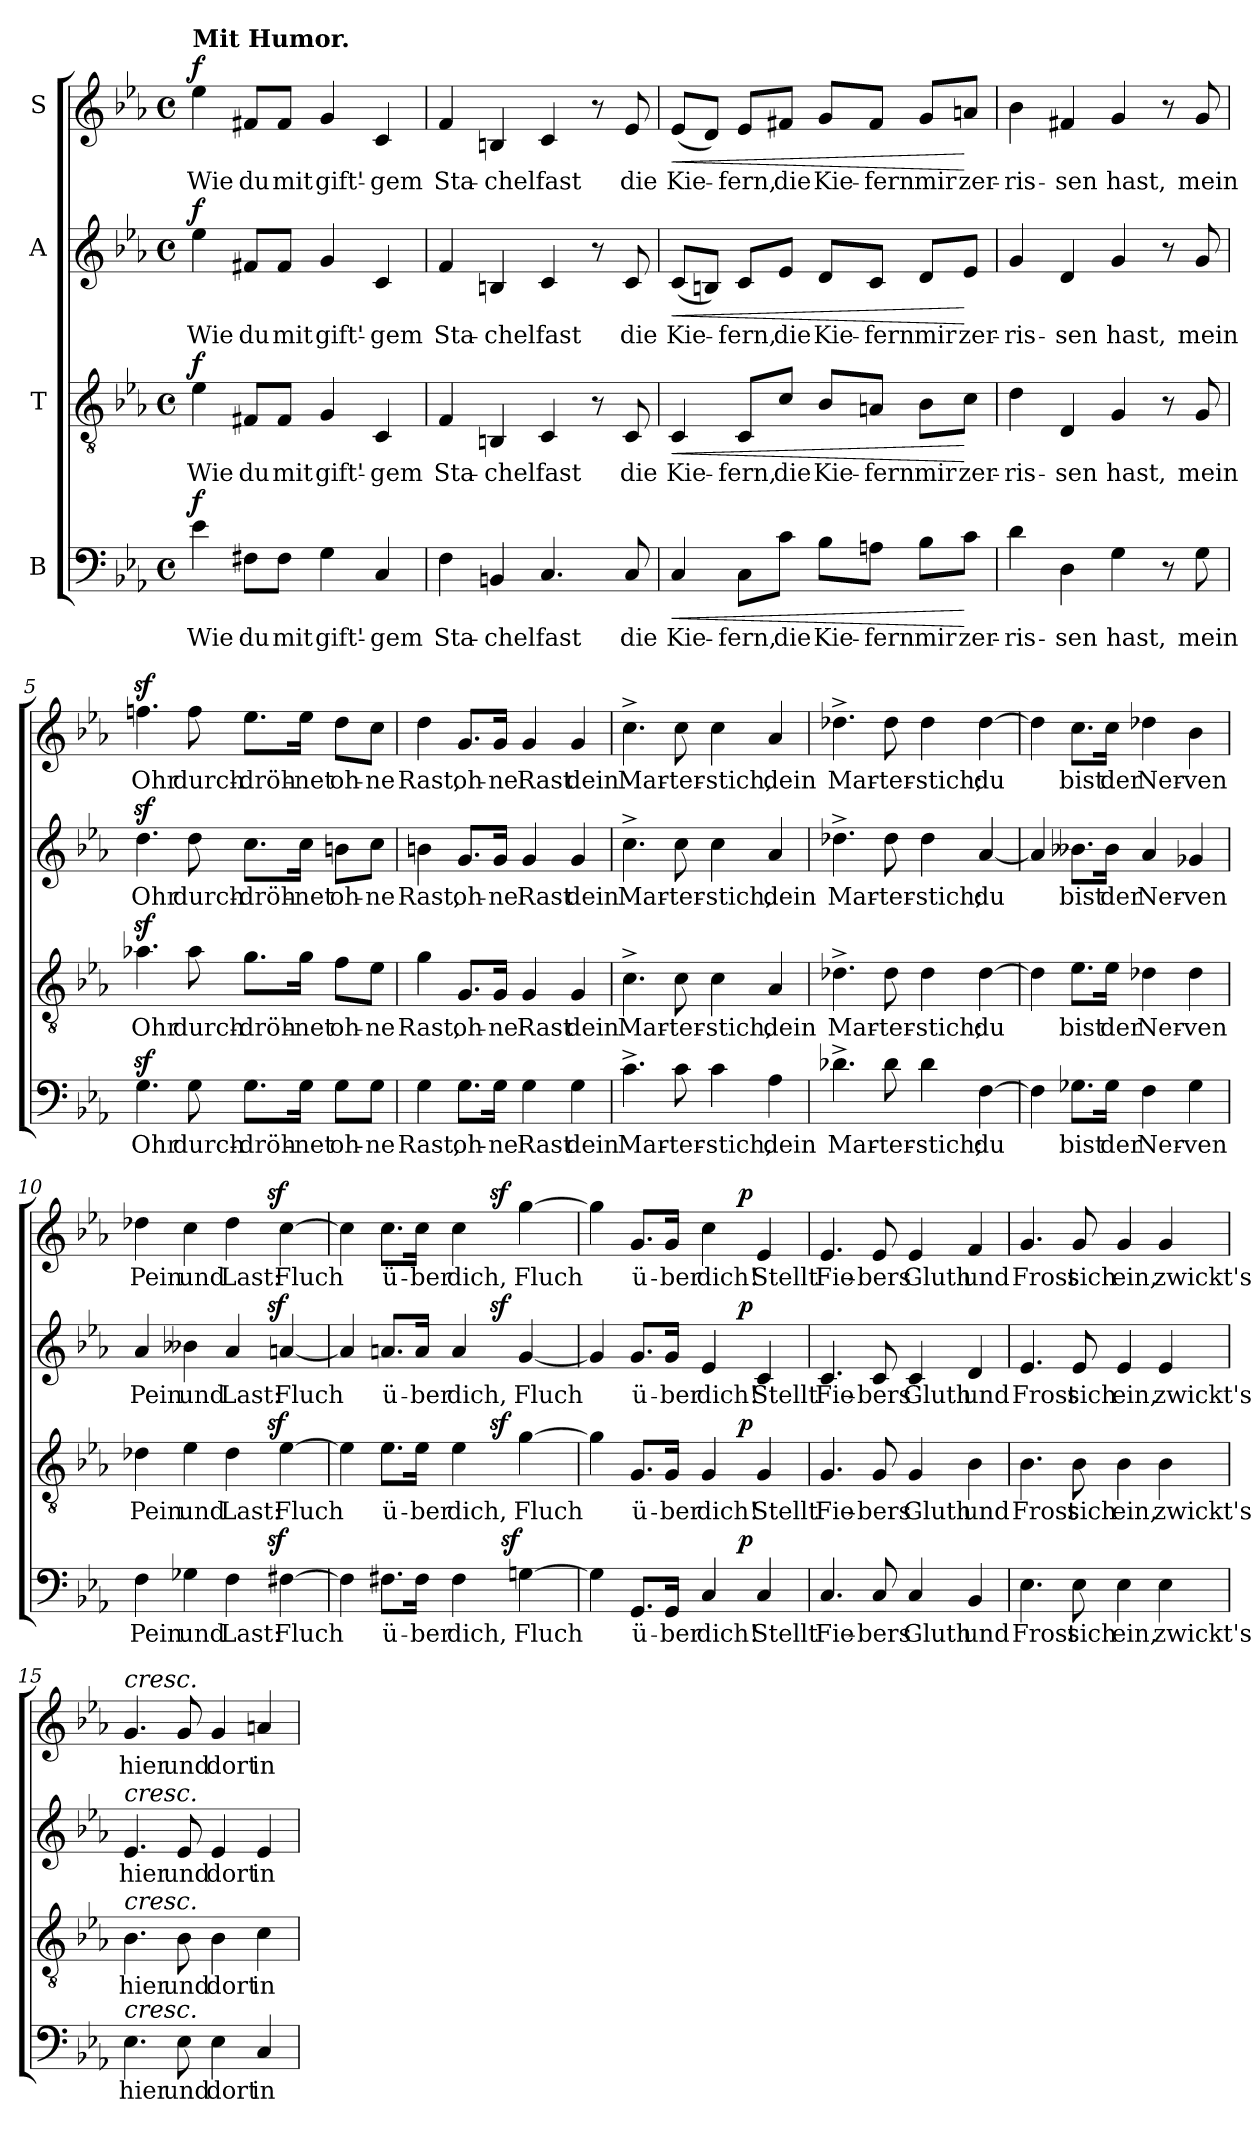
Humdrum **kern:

**kern	**text	**dynam	**kern	**text	**dynam	**kern	**text	**dynam	**kern	**text	**dynam
*part4	*part4	*part4	*part3	*part3	*part3	*part2	*part2	*part2	*part1	*part1	*part1
*staff4	*staff4	*staff4	*staff3	*staff3	*staff3	*staff2	*staff2	*staff2	*staff1	*staff1	*staff1
*I"B	*	*	*I"T	*	*	*I"A	*	*	*I"S	*	*
*clefF4	*	*	*clefGv2	*	*	*clefG2	*	*	*clefG2	*	*
*k[b-e-a-]	*	*	*k[b-e-a-]	*	*	*k[b-e-a-]	*	*	*k[b-e-a-]	*	*
*E-:	*	*	*E-:	*	*	*E-:	*	*	*E-:	*	*
*M4/4	*	*	*M4/4	*	*	*M4/4	*	*	*M4/4	*	*
*met(c)	*	*	*met(c)	*	*	*met(c)	*	*	*met(c)	*	*
=1	=1	=1	=1	=1	=1	=1	=1	=1	=1	=1	=1
!	!	!	!	!	!	!	!	!	!LO:TX:a:B:t=Mit Humor.	!	!
!	!LO:LY:b	!LO:DY:b	!	!LO:LY:b	!LO:DY:b	!	!LO:LY:b	!LO:DY:b	!	!LO:LY:b	!LO:DY:b
4e-\	Wie	f	4e-\	Wie	f	4ee-\	Wie	f	4ee-\	Wie	f
!	!LO:LY:b	!	!	!LO:LY:b	!	!	!LO:LY:b	!	!	!LO:LY:b	!
8F#X\L	du	.	8F#X/L	du	.	8f#X/L	du	.	8f#X/L	du	.
!	!LO:LY:b	!	!	!LO:LY:b	!	!	!LO:LY:b	!	!	!LO:LY:b	!
8F#\J	mit	.	8F#/J	mit	.	8f#/J	mit	.	8f#/J	mit	.
!	!LO:LY:b	!	!	!LO:LY:b	!	!	!LO:LY:b	!	!	!LO:LY:b	!
4G\	gift'-	.	4G/	gift'-	.	4g/	gift'-	.	4g/	gift'-	.
!	!LO:LY:b	!	!	!LO:LY:b	!	!	!LO:LY:b	!	!	!LO:LY:b	!
4C/	-gem	.	4C/	-gem	.	4c/	-gem	.	4c/	-gem	.
=2	=2	=2	=2	=2	=2	=2	=2	=2	=2	=2	=2
!	!LO:LY:b	!	!	!LO:LY:b	!	!	!LO:LY:b	!	!	!LO:LY:b	!
4F\	Sta-	.	4F/	Sta-	.	4f/	Sta-	.	4f/	Sta-	.
!	!LO:LY:b	!	!	!LO:LY:b	!	!	!LO:LY:b	!	!	!LO:LY:b	!
4BBn/	-chel	.	4BBn/	-chel	.	4Bn/	-chel	.	4Bn/	-chel	.
!	!LO:LY:b	!	!	!LO:LY:b	!	!	!LO:LY:b	!	!	!LO:LY:b	!
4.C/	fast	.	4C/	fast	.	4c/	fast	.	4c/	fast	.
.	.	.	8r	.	.	8r	.	.	8r	.	.
!	!LO:LY:b	!	!	!LO:LY:b	!	!	!LO:LY:b	!	!	!LO:LY:b	!
8C/	die	.	8C/	die	.	8c/	die	.	8e-/	die	.
=3	=3	=3	=3	=3	=3	=3	=3	=3	=3	=3	=3
!	!LO:LY:b	!LO:HP:b	!	!LO:LY:b	!LO:HP:b	!	!LO:LY:b	!LO:HP:b	!	!LO:LY:b	!LO:HP:b
4C/	Kie-	<	4C/	Kie-	<	(<8c/L	Kie-	<	(<8e-/L	Kie-	<
.	.	.	.	.	.	8Bn/J)	.	.	8d/J)	.	.
!	!LO:LY:b	!	!	!LO:LY:b	!	!	!LO:LY:b	!	!	!LO:LY:b	!
8C\L	-fern,	.	8C/L	-fern,	.	8c/L	-fern,	.	8e-/L	-fern,	.
!	!LO:LY:b	!	!	!LO:LY:b	!	!	!LO:LY:b	!	!	!LO:LY:b	!
8c\J	die	.	8c/J	die	.	8e-/J	die	.	8f#X/J	die	.
!	!LO:LY:b	!	!	!LO:LY:b	!	!	!LO:LY:b	!	!	!LO:LY:b	!
8B-\L	Kie-	.	8B-/L	Kie-	.	8d/L	Kie-	.	8g/L	Kie-	.
!	!LO:LY:b	!	!	!LO:LY:b	!	!	!LO:LY:b	!	!	!LO:LY:b	!
8An\J	-fern	.	8An/J	-fern	.	8c/J	-fern	.	8f#/J	-fern	.
!	!LO:LY:b	!	!	!LO:LY:b	!	!	!LO:LY:b	!	!	!LO:LY:b	!
8B-\L	mir	.	8B-\L	mir	.	8d/L	mir	.	8g/L	mir	.
!	!LO:LY:b	!	!	!LO:LY:b	!	!	!LO:LY:b	!	!	!LO:LY:b	!
8c\J	zer-	[	8c\J	zer-	[	8e-/J	zer-	[	8an/J	zer-	[
!!LO:LB:g=z
=4	=4	=4	=4	=4	=4	=4	=4	=4	=4	=4	=4
!	!LO:LY:b	!	!	!LO:LY:b	!	!	!LO:LY:b	!	!	!LO:LY:b	!
4d\	-ris-	.	4d\	-ris-	.	4g/	-ris-	.	4b-\	-ris-	.
!	!LO:LY:b	!	!	!LO:LY:b	!	!	!LO:LY:b	!	!	!LO:LY:b	!
4D\	-sen	.	4D/	-sen	.	4d/	-sen	.	4f#X/	-sen	.
!	!LO:LY:b	!	!	!LO:LY:b	!	!	!LO:LY:b	!	!	!LO:LY:b	!
4G\	hast,	.	4G/	hast,	.	4g/	hast,	.	4g/	hast,	.
8r	.	.	8r	.	.	8r	.	.	8r	.	.
!	!LO:LY:b	!	!	!LO:LY:b	!	!	!LO:LY:b	!	!	!LO:LY:b	!
8G\	mein	.	8G/	mein	.	8g/	mein	.	8g/	mein	.
=5	=5	=5	=5	=5	=5	=5	=5	=5	=5	=5	=5
!	!LO:LY:b	!	!	!LO:LY:b	!	!	!LO:LY:b	!	!	!LO:LY:b	!
4.Gz>\	Ohr	.	4.a-Xz>\	Ohr	.	4.ddz>\	Ohr	.	4.ffnz>\	Ohr	.
!	!LO:LY:b	!	!	!LO:LY:b	!	!	!LO:LY:b	!	!	!LO:LY:b	!
8G\	durch-	.	8a-\	durch-	.	8dd\	durch-	.	8ff\	durch-	.
!	!LO:LY:b	!	!	!LO:LY:b	!	!	!LO:LY:b	!	!	!LO:LY:b	!
8.G\L	-dröh-	.	8.g\L	-dröh-	.	8.cc\L	-dröh-	.	8.ee-\L	-dröh-	.
!	!LO:LY:b	!	!	!LO:LY:b	!	!	!LO:LY:b	!	!	!LO:LY:b	!
16G\Jk	-net	.	16g\Jk	-net	.	16cc\Jk	-net	.	16ee-\Jk	-net	.
!	!LO:LY:b	!	!	!LO:LY:b	!	!	!LO:LY:b	!	!	!LO:LY:b	!
8G\L	oh-	.	8f\L	oh-	.	8bn\L	oh-	.	8dd\L	oh-	.
!	!LO:LY:b	!	!	!LO:LY:b	!	!	!LO:LY:b	!	!	!LO:LY:b	!
8G\J	-ne	.	8e-\J	-ne	.	8cc\J	-ne	.	8cc\J	-ne	.
=6	=6	=6	=6	=6	=6	=6	=6	=6	=6	=6	=6
!	!LO:LY:b	!	!	!LO:LY:b	!	!	!LO:LY:b	!	!	!LO:LY:b	!
4G\	Rast,	.	4g\	Rast,	.	4bn\	Rast,	.	4dd\	Rast,	.
!	!LO:LY:b	!	!	!LO:LY:b	!	!	!LO:LY:b	!	!	!LO:LY:b	!
8.G\L	oh-	.	8.G/L	oh-	.	8.g/L	oh-	.	8.g/L	oh-	.
!	!LO:LY:b	!	!	!LO:LY:b	!	!	!LO:LY:b	!	!	!LO:LY:b	!
16G\Jk	-ne	.	16G/Jk	-ne	.	16g/Jk	-ne	.	16g/Jk	-ne	.
!	!LO:LY:b	!	!	!LO:LY:b	!	!	!LO:LY:b	!	!	!LO:LY:b	!
4G\	Rast	.	4G/	Rast	.	4g/	Rast	.	4g/	Rast	.
!	!LO:LY:b	!	!	!LO:LY:b	!	!	!LO:LY:b	!	!	!LO:LY:b	!
4G\	dein	.	4G/	dein	.	4g/	dein	.	4g/	dein	.
=7	=7	=7	=7	=7	=7	=7	=7	=7	=7	=7	=7
!	!LO:LY:b	!	!	!LO:LY:b	!	!	!LO:LY:b	!	!	!LO:LY:b	!
4.c^>\	Mar-	.	4.c^>\	Mar-	.	4.cc^>\	Mar-	.	4.cc^>\	Mar-	.
!	!LO:LY:b	!	!	!LO:LY:b	!	!	!LO:LY:b	!	!	!LO:LY:b	!
8c\	-ter-	.	8c\	-ter-	.	8cc\	-ter-	.	8cc\	-ter-	.
!	!LO:LY:b	!	!	!LO:LY:b	!	!	!LO:LY:b	!	!	!LO:LY:b	!
4c\	-stich,	.	4c\	-stich,	.	4cc\	-stich,	.	4cc\	-stich,	.
!	!LO:LY:b	!	!	!LO:LY:b	!	!	!LO:LY:b	!	!	!LO:LY:b	!
4A-\	dein	.	4A-/	dein	.	4a-/	dein	.	4a-/	dein	.
!!LO:LB:g=z
=8	=8	=8	=8	=8	=8	=8	=8	=8	=8	=8	=8
!	!LO:LY:b	!	!	!LO:LY:b	!	!	!LO:LY:b	!	!	!LO:LY:b	!
4.d-X^>\	Mar-	.	4.d-X^>\	Mar-	.	4.dd-X^>\	Mar-	.	4.dd-X^>\	Mar-	.
!	!LO:LY:b	!	!	!LO:LY:b	!	!	!LO:LY:b	!	!	!LO:LY:b	!
8d-\	-ter-	.	8d-\	-ter-	.	8dd-\	-ter-	.	8dd-\	-ter-	.
!	!LO:LY:b	!	!	!LO:LY:b	!	!	!LO:LY:b	!	!	!LO:LY:b	!
4d-\	-stich;	.	4d-\	-stich;	.	4dd-\	-stich;	.	4dd-\	-stich;	.
!	!LO:LY:b	!	!	!LO:LY:b	!	!	!LO:LY:b	!	!	!LO:LY:b	!
[4F\	du	.	[4d-\	du	.	[4a-/	du	.	[4dd-\	du	.
=9	=9	=9	=9	=9	=9	=9	=9	=9	=9	=9	=9
4F\]	.	.	4d-\]	.	.	4a-/]	.	.	4dd-\]	.	.
!	!LO:LY:b	!	!	!LO:LY:b	!	!	!LO:LY:b	!	!	!LO:LY:b	!
8.G-X\L	bist	.	8.e-\L	bist	.	8.b--X\L	bist	.	8.cc\L	bist	.
!	!LO:LY:b	!	!	!LO:LY:b	!	!	!LO:LY:b	!	!	!LO:LY:b	!
16G-\Jk	der	.	16e-\Jk	der	.	16b--\Jk	der	.	16cc\Jk	der	.
!	!LO:LY:b	!	!	!LO:LY:b	!	!	!LO:LY:b	!	!	!LO:LY:b	!
4F\	Ner-	.	4d-X\	Ner-	.	4a-/	Ner-	.	4dd-X\	Ner-	.
!	!LO:LY:b	!	!	!LO:LY:b	!	!	!LO:LY:b	!	!	!LO:LY:b	!
4G-\	-ven	.	4d-\	-ven	.	4g-X/	-ven	.	4b-\	-ven	.
=10	=10	=10	=10	=10	=10	=10	=10	=10	=10	=10	=10
!	!LO:LY:b	!	!	!LO:LY:b	!	!	!LO:LY:b	!	!	!LO:LY:b	!
*^	*	*	*^	*	*	*^	*	*	*^	*	*
4F\	2ryy	Pein	.	4d-X\	2ryy	Pein	.	4a-/	2ryy	Pein	.	4dd-X\	2ryy	Pein	.
!	!	!LO:LY:b	!	!	!	!LO:LY:b	!	!	!	!LO:LY:b	!	!	!	!LO:LY:b	!
4G-X\	.	und	.	4e-\	.	und	.	4b--X\	.	und	.	4cc\	.	und	.
!	!	!LO:LY:b	!	!	!	!LO:LY:b	!	!	!	!LO:LY:b	!	!	!	!LO:LY:b	!
4F\	8..ryy	Last:	.	4d-\	8..ryy	Last:	.	4a-/	8..ryy	Last:	.	4dd-\	8..ryy	Last:	.
!	!	!	!LO:DY:a	!	!	!	!LO:DY:a	!	!	!	!LO:DY:a	!	!	!	!LO:DY:a
.	4ryy	.	sf	.	4ryy	.	sf	.	4ryy	.	sf	.	4ryy	.	sf
!	!	!LO:LY:b	!	!	!	!LO:LY:b	!	!	!	!LO:LY:b	!	!	!	!LO:LY:b	!
[4F#X\	.	Fluch	.	[4e-\	.	Fluch	.	[4an/	.	Fluch	.	[4cc\	.	Fluch	.
.	32ryy	.	.	.	32ryy	.	.	.	32ryy	.	.	.	32ryy	.	.
=11	=11	=11	=11	=11	=11	=11	=11	=11	=11	=11	=11	=11	=11	=11	=11
4F#\]	2ryy	.	.	4e-\]	2ryy	.	.	4a/]	2ryy	.	.	4cc\]	2ryy	.	.
!	!	!LO:LY:b	!	!	!	!LO:LY:b	!	!	!	!LO:LY:b	!	!	!	!LO:LY:b	!
8.F#X\L	.	ü-	.	8.e-\L	.	ü-	.	8.an/L	.	ü-	.	8.cc\L	.	ü-	.
!	!	!LO:LY:b	!	!	!	!LO:LY:b	!	!	!	!LO:LY:b	!	!	!	!LO:LY:b	!
16F#\Jk	.	-ber	.	16e-\Jk	.	-ber	.	16a/Jk	.	-ber	.	16cc\Jk	.	-ber	.
!	!	!LO:LY:b	!	!	!	!LO:LY:b	!	!	!	!LO:LY:b	!	!	!	!LO:LY:b	!
4F#\	8.ryy	dich,	.	4e-\	8ryy	dich,	.	4a/	8ryy	dich,	.	4cc\	8ryy	dich,	.
.	.	.	.	.	32ryy	.	.	.	32ryy	.	.	.	32ryy	.	.
!	!	!	!	!	!	!	!LO:DY:a	!	!	!	!LO:DY:a	!	!	!	!LO:DY:a
.	.	.	.	.	4ryy	.	sf	.	4ryy	.	sf	.	4ryy	.	sf
!	!	!	!LO:DY:a	!	!	!	!	!	!	!	!	!	!	!	!
.	4ryy	.	sf	.	.	.	.	.	.	.	.	.	.	.	.
!	!	!LO:LY:b	!	!	!	!LO:LY:b	!	!	!	!LO:LY:b	!	!	!	!LO:LY:b	!
[4Gn\	.	Fluch	.	[4g\	.	Fluch	.	[4g/	.	Fluch	.	[4gg\	.	Fluch	.
.	.	.	.	.	16.ryy	.	.	.	16.ryy	.	.	.	16.ryy	.	.
.	16ryy	.	.	.	.	.	.	.	.	.	.	.	.	.	.
!!LO:PB:g=z	!!
=12	=12	=12	=12	=12	=12	=12	=12	=12	=12	=12	=12	=12	=12	=12	=12
4G\]	2ryy	.	.	4g\]	2ryy	.	.	4g/]	2ryy	.	.	4gg\]	2ryy	.	.
!	!	!LO:LY:b	!	!	!	!LO:LY:b	!	!	!	!LO:LY:b	!	!	!	!LO:LY:b	!
8.GG/L	.	ü-	.	8.G/L	.	ü-	.	8.g/L	.	ü-	.	8.g/L	.	ü-	.
!	!	!LO:LY:b	!	!	!	!LO:LY:b	!	!	!	!LO:LY:b	!	!	!	!LO:LY:b	!
16GG/Jk	.	-ber	.	16G/Jk	.	-ber	.	16g/Jk	.	-ber	.	16g/Jk	.	-ber	.
!	!	!LO:LY:b	!	!	!	!LO:LY:b	!	!	!	!LO:LY:b	!	!	!	!LO:LY:b	!
4C/	8.ryy	dich!	.	4G/	8.ryy	dich!	.	4e-/	8.ryy	dich!	.	4cc\	8.ryy	dich!	.
!	!	!	!LO:DY:a	!	!	!	!LO:DY:a	!	!	!	!LO:DY:a	!	!	!	!LO:DY:a
.	4ryy	.	p	.	4ryy	.	p	.	4ryy	.	p	.	4ryy	.	p
!	!	!LO:LY:b	!	!	!	!LO:LY:b	!	!	!	!LO:LY:b	!	!	!	!LO:LY:b	!
4C/	.	Stellt	.	4G/	.	Stellt	.	4c/	.	Stellt	.	4e-/	.	Stellt	.
.	16ryy	.	.	.	16ryy	.	.	.	16ryy	.	.	.	16ryy	.	.
=13	=13	=13	=13	=13	=13	=13	=13	=13	=13	=13	=13	=13	=13	=13	=13
!	!	!LO:LY:b	!	!	!	!LO:LY:b	!	!	!	!LO:LY:b	!	!	!	!LO:LY:b	!
*v	*v	*	*	*	*	*	*	*v	*v	*	*	*v	*v	*	*
*	*	*	*v	*v	*	*	*	*	*	*	*	*
4.C/	Fie-	.	4.G/	Fie-	.	4.c/	Fie-	.	4.e-/	Fie-	.
!	!LO:LY:b	!	!	!LO:LY:b	!	!	!LO:LY:b	!	!	!LO:LY:b	!
8C/	-bers	.	8G/	-bers	.	8c/	-bers	.	8e-/	-bers	.
!	!LO:LY:b	!	!	!LO:LY:b	!	!	!LO:LY:b	!	!	!LO:LY:b	!
4C/	Gluth	.	4G/	Gluth	.	4c/	Gluth	.	4e-/	Gluth	.
!	!LO:LY:b	!	!	!LO:LY:b	!	!	!LO:LY:b	!	!	!LO:LY:b	!
4BB-/	und	.	4B-\	und	.	4d/	und	.	4f/	und	.
=14	=14	=14	=14	=14	=14	=14	=14	=14	=14	=14	=14
!	!LO:LY:b	!	!	!LO:LY:b	!	!	!LO:LY:b	!	!	!LO:LY:b	!
4.E-\	Frost	.	4.B-\	Frost	.	4.e-/	Frost	.	4.g/	Frost	.
!	!LO:LY:b	!	!	!LO:LY:b	!	!	!LO:LY:b	!	!	!LO:LY:b	!
8E-\	sich	.	8B-\	sich	.	8e-/	sich	.	8g/	sich	.
!	!LO:LY:b	!	!	!LO:LY:b	!	!	!LO:LY:b	!	!	!LO:LY:b	!
4E-\	ein,	.	4B-\	ein,	.	4e-/	ein,	.	4g/	ein,	.
!	!LO:LY:b	!	!	!LO:LY:b	!	!	!LO:LY:b	!	!	!LO:LY:b	!
4E-\	zwickt's	.	4B-\	zwickt's	.	4e-/	zwickt's	.	4g/	zwickt's	.
=15	=15	=15	=15	=15	=15	=15	=15	=15	=15	=15	=15
!	!	!	!	!	!	!	!	!	!LO:TX:a:i:t=cresc.	!	!
!	!	!	!	!	!	!LO:TX:a:i:t=cresc.	!	!	!	!	!
!	!	!	!LO:TX:a:i:t=cresc.	!	!	!	!	!	!	!	!
!LO:TX:a:i:t=cresc.	!	!	!	!	!	!	!	!	!	!	!
!	!LO:LY:b	!	!	!LO:LY:b	!	!	!LO:LY:b	!	!	!LO:LY:b	!
4.E-\	hier	.	4.B-\	hier	.	4.e-/	hier	.	4.g/	hier	.
!	!LO:LY:b	!	!	!LO:LY:b	!	!	!LO:LY:b	!	!	!LO:LY:b	!
8E-\	und	.	8B-\	und	.	8e-/	und	.	8g/	und	.
!	!LO:LY:b	!	!	!LO:LY:b	!	!	!LO:LY:b	!	!	!LO:LY:b	!
4E-\	dort	.	4B-\	dort	.	4e-/	dort	.	4g/	dort	.
!	!LO:LY:b	!	!	!LO:LY:b	!	!	!LO:LY:b	!	!	!LO:LY:b	!
4C/	in	.	4c\	in	.	4e-/	in	.	4an/	in	.
=	=	=	=	=	=	=	=	=	=	=	=
*-	*-	*-	*-	*-	*-	*-	*-	*-	*-	*-	*-
